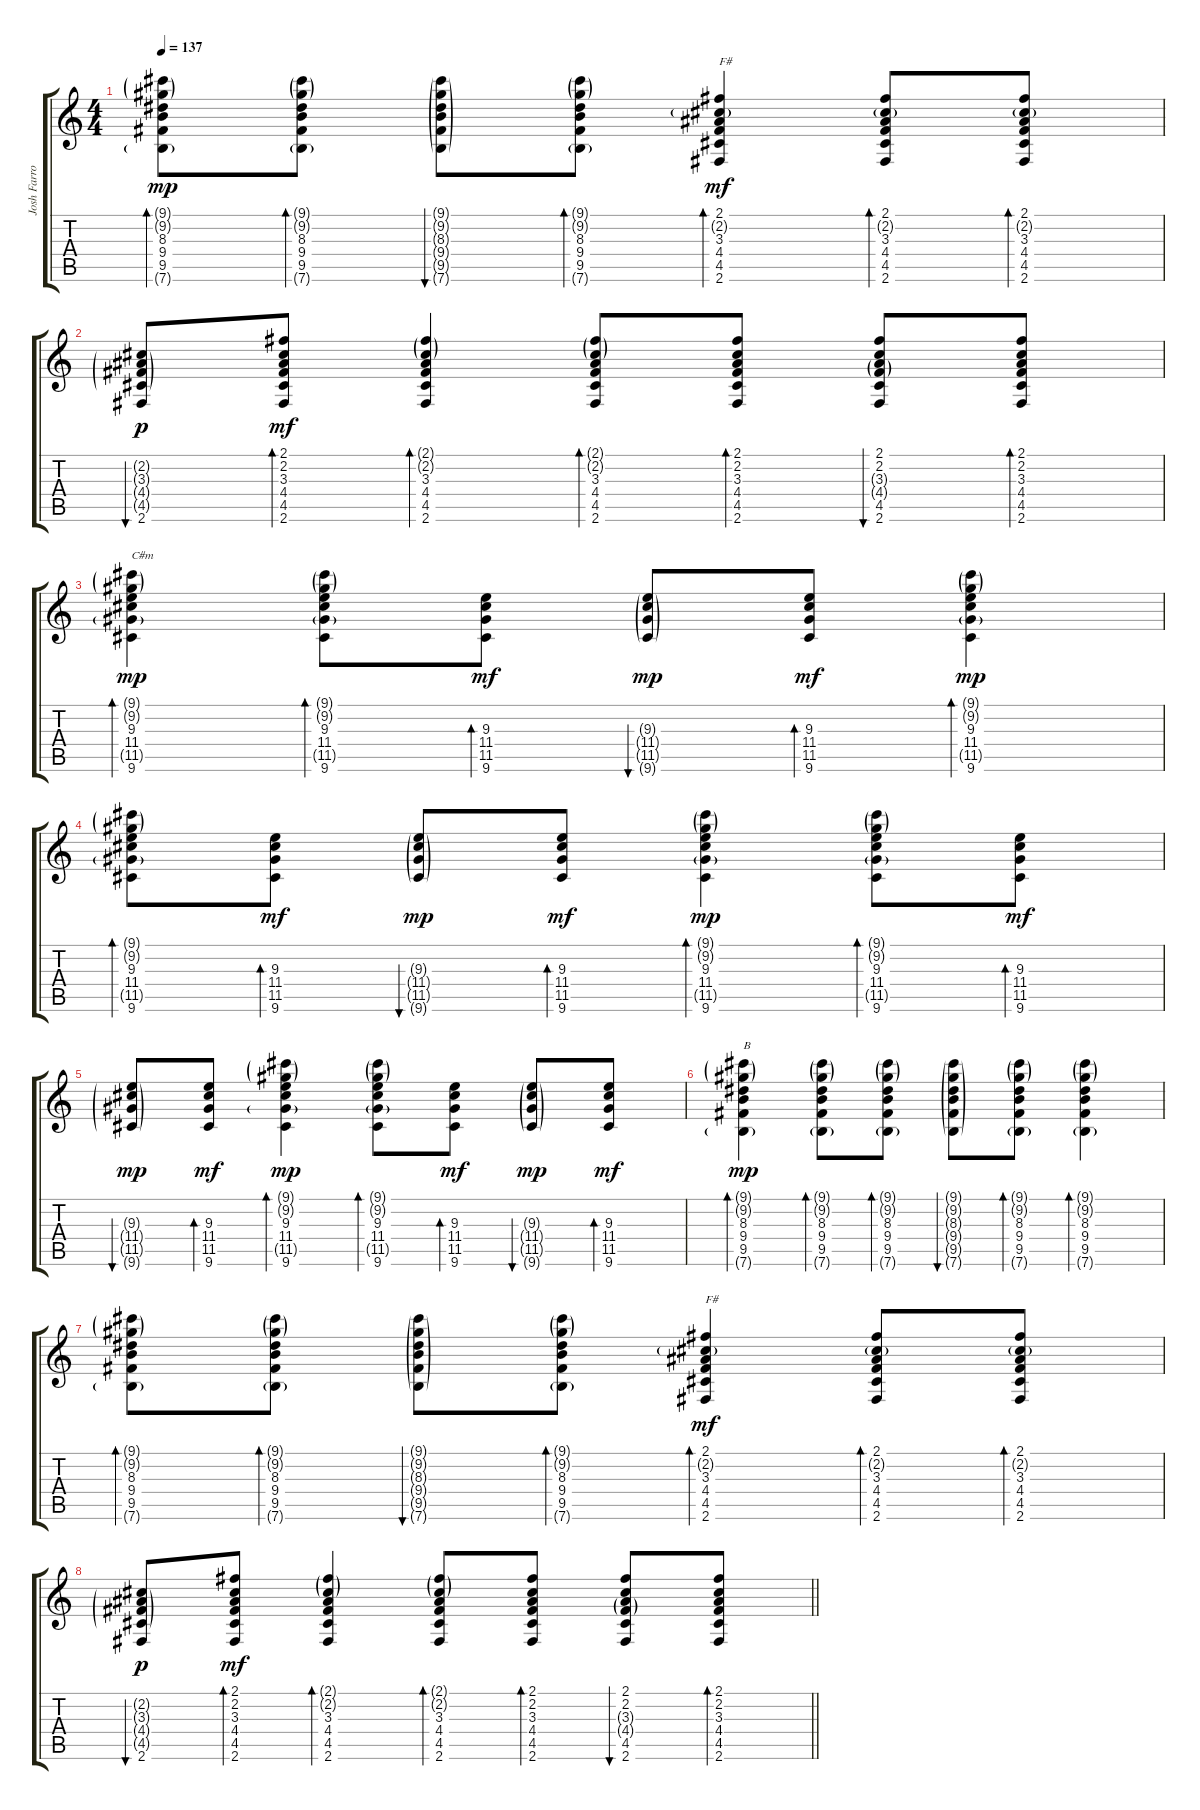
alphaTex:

\track ("Josh Farro" "Josh Farro") {instrument acousticguitarsteel}
\staff {score tabs}
\tuning (E4 B3 G3 D3 A2 E2) {hide}
\ts (4 4)
\tempo 137
\clef g2
\ks c
(9.1{g} 9.2{g} 8.3 9.4 9.5 7.6{g}).8{bd 60 dy mp} (9.1{g} 9.2{g} 8.3 9.4 9.5 7.6{g}).8{bd 60} (9.1{g} 9.2{g} 8.3{g} 9.4{g} 9.5{g} 7.6{g}).8{bu 60} (9.1{g} 9.2{g} 8.3 9.4 9.5 7.6{g}).8{bd 60} (2.1 2.2{g} 3.3 4.4 4.5 2.6).4{bd 60 txt "F#" dy mf} (2.1 2.2{g} 3.3 4.4 4.5 2.6).8{bd 60} (2.1 2.2{g} 3.3 4.4 4.5 2.6).8{bd 60} |
(2.2{g} 3.3{g} 4.4{g} 4.5{g} 2.6).8{bu 60 dy p} (2.1 2.2 3.3 4.4 4.5 2.6).8{bd 60 dy mf} (2.1{g} 2.2{g} 3.3 4.4 4.5 2.6).4{bd 60} (2.1{g} 2.2{g} 3.3 4.4 4.5 2.6).8{bd 60} (2.1 2.2 3.3 4.4 4.5 2.6).8{bd 60} (2.1 2.2 3.3{g} 4.4{g} 4.5 2.6).8{bu 60} (2.1 2.2 3.3 4.4 4.5 2.6).8{bd 60} |
(9.1{g} 9.2{g} 9.3 11.4 11.5{g} 9.6).4{bd 120 txt "C#m" dy mp} (9.1{g} 9.2{g} 9.3 11.4 11.5{g} 9.6).8{bd 60} (9.3 11.4 11.5 9.6).8{bd 60 dy mf} (9.3{g} 11.4{g} 11.5{g} 9.6{g}).8{bu 60 dy mp} (9.3 11.4 11.5 9.6).8{bd 60 dy mf} (9.1{g} 9.2{g} 9.3 11.4 11.5{g} 9.6).4{bd 60 dy mp} |
(9.1{g} 9.2{g} 9.3 11.4 11.5{g} 9.6).8{bd 60} (9.3 11.4 11.5 9.6).8{bd 60 dy mf} (9.3{g} 11.4{g} 11.5{g} 9.6{g}).8{bu 60 dy mp} (9.3 11.4 11.5 9.6).8{bd 60 dy mf} (9.1{g} 9.2{g} 9.3 11.4 11.5{g} 9.6).4{bd 60 dy mp} (9.1{g} 9.2{g} 9.3 11.4 11.5{g} 9.6).8{bd 60} (9.3 11.4 11.5 9.6).8{bd 60 dy mf} |
(9.3{g} 11.4{g} 11.5{g} 9.6{g}).8{bu 60 dy mp} (9.3 11.4 11.5 9.6).8{bd 60 dy mf} (9.1{g} 9.2{g} 9.3 11.4 11.5{g} 9.6).4{bd 60 dy mp} (9.1{g} 9.2{g} 9.3 11.4 11.5{g} 9.6).8{bd 60} (9.3 11.4 11.5 9.6).8{bd 60 dy mf} (9.3{g} 11.4{g} 11.5{g} 9.6{g}).8{bu 60 dy mp} (9.3 11.4 11.5 9.6).8{bd 60 dy mf} |
(9.1{g} 9.2{g} 8.3 9.4 9.5 7.6{g}).4{bd 120 txt "B" dy mp} (9.1{g} 9.2{g} 8.3 9.4 9.5 7.6{g}).8{bd 60} (9.1{g} 9.2{g} 8.3 9.4 9.5 7.6{g}).8{bd 60} (9.1{g} 9.2{g} 8.3{g} 9.4{g} 9.5{g} 7.6{g}).8{bu 60} (9.1{g} 9.2{g} 8.3 9.4 9.5 7.6{g}).8{bd 60} (9.1{g} 9.2{g} 8.3 9.4 9.5 7.6{g}).4{bd 60} |
(9.1{g} 9.2{g} 8.3 9.4 9.5 7.6{g}).8{bd 60} (9.1{g} 9.2{g} 8.3 9.4 9.5 7.6{g}).8{bd 60} (9.1{g} 9.2{g} 8.3{g} 9.4{g} 9.5{g} 7.6{g}).8{bu 60} (9.1{g} 9.2{g} 8.3 9.4 9.5 7.6{g}).8{bd 60} (2.1 2.2{g} 3.3 4.4 4.5 2.6).4{bd 60 txt "F#" dy mf} (2.1 2.2{g} 3.3 4.4 4.5 2.6).8{bd 60} (2.1 2.2{g} 3.3 4.4 4.5 2.6).8{bd 60} |
\barLineRight lightlight
(2.2{g} 3.3{g} 4.4{g} 4.5{g} 2.6).8{bu 60 dy p} (2.1 2.2 3.3 4.4 4.5 2.6).8{bd 60 dy mf} (2.1{g} 2.2{g} 3.3 4.4 4.5 2.6).4{bd 60} (2.1{g} 2.2{g} 3.3 4.4 4.5 2.6).8{bd 60} (2.1 2.2 3.3 4.4 4.5 2.6).8{bd 60} (2.1 2.2 3.3{g} 4.4{g} 4.5 2.6).8{bu 60} (2.1 2.2 3.3 4.4 4.5 2.6).8{bd 60}
